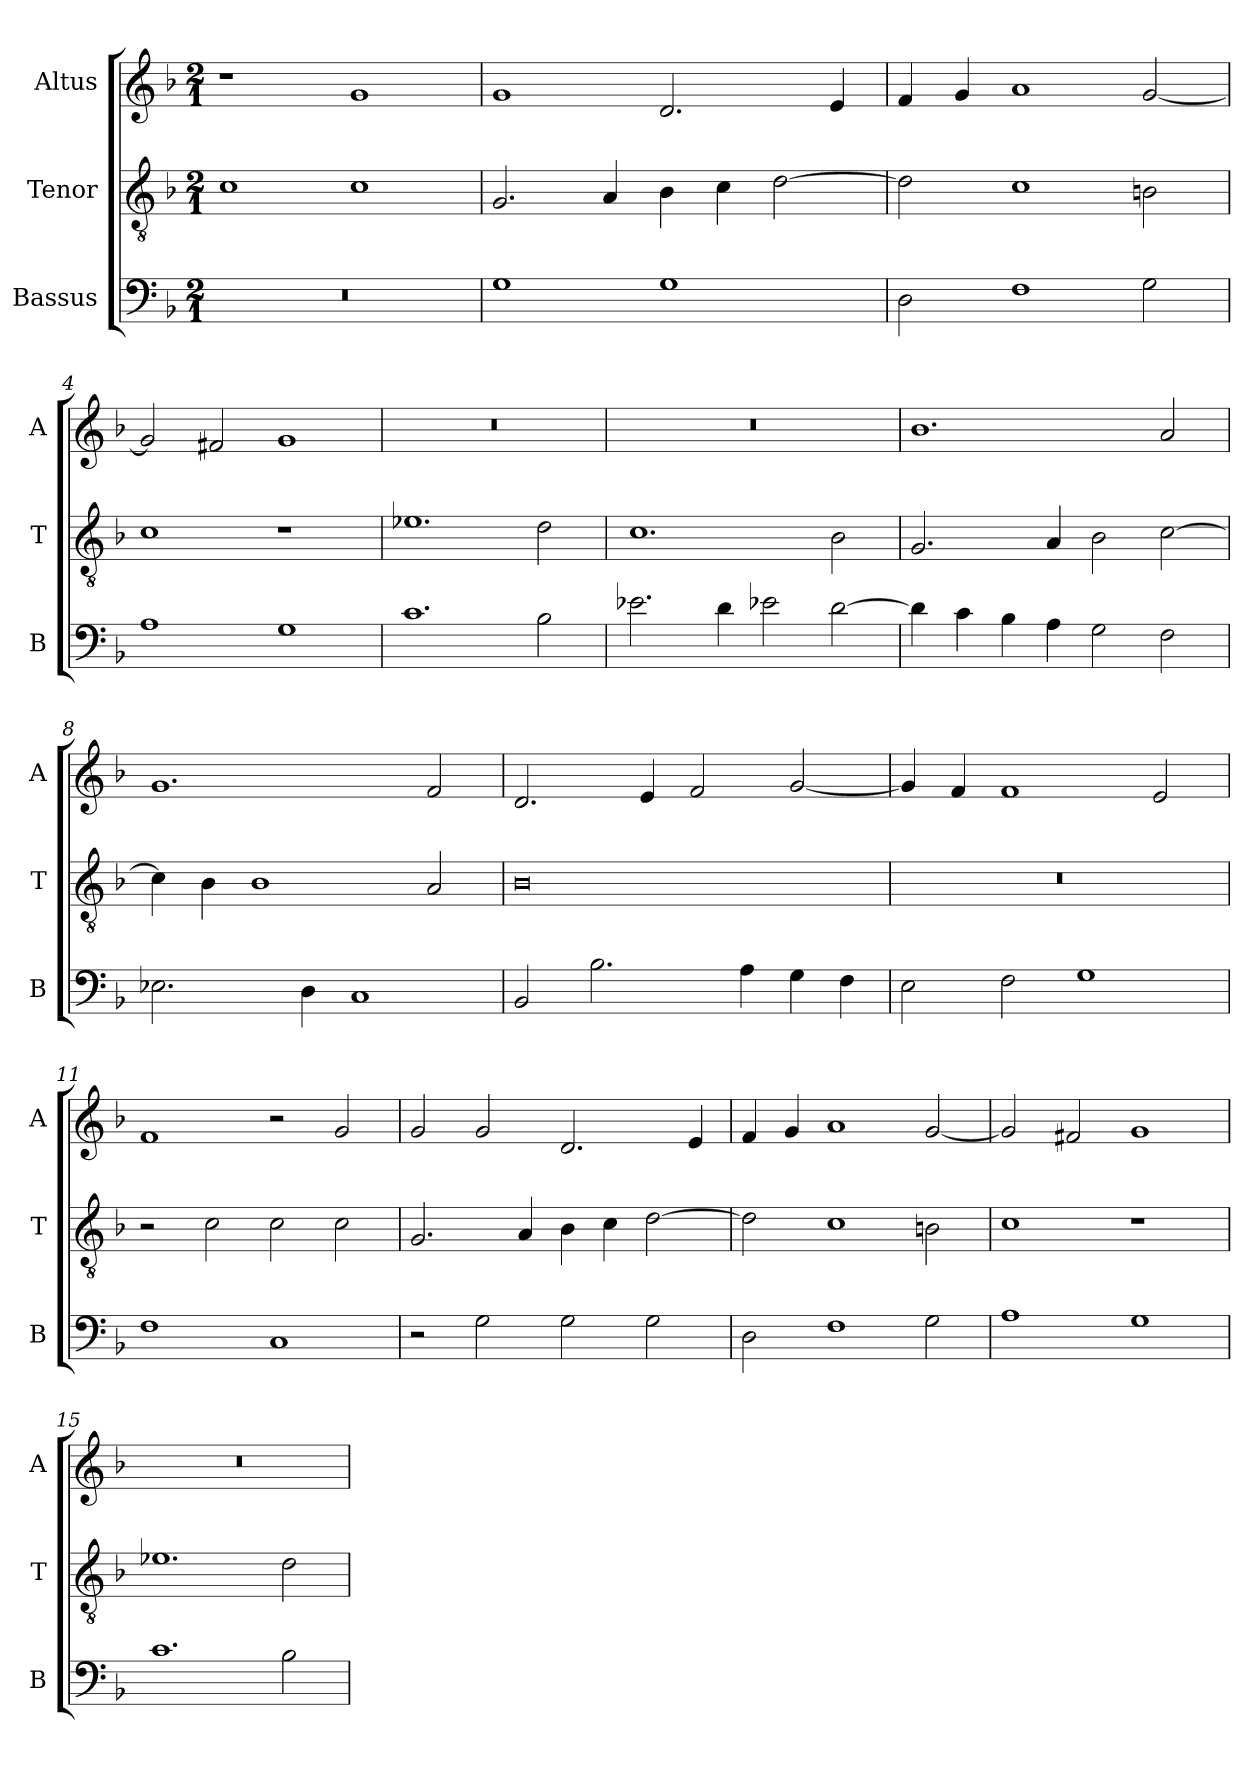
**kern	**kern	**kern
*part3	*part2	*part1
*staff3	*staff2	*staff1
*I"Bassus	*I"Tenor	*I"Altus
*I'B	*I'T	*I'A
*clefF4	*clefGv2	*clefG2
*k[b-]	*k[b-]	*k[b-]
*M2/1	*M2/1	*M2/1
=1	=1	=1
0r	1c	1r
.	1c	1g
=2	=2	=2
1G	2.G/	1g
.	4A/	.
1G	4B-\	2.d/
.	4c\	.
.	[2d\	.
.	.	4e/
=3	=3	=3
2D\	2d\]	4f/
.	.	4g/
1F	1c	1a
2G\	2Bn\	[2g/
=4	=4	=4
1A	1c	2g/]
.	.	2f#X/
1G	1r	1g
=5	=5	=5
1.c	1.e-X	0r
2B-\	2d\	.
=6	=6	=6
2.e-X\	1.c	0r
4d\	.	.
2e-X\	.	.
[2d\	2B-\	.
=7	=7	=7
4d\]	2.G/	1.b-
4c\	.	.
4B-\	.	.
4A\	4A/	.
2G\	2B-\	.
2F\	[2c\	2a/
=8	=8	=8
2.E-X\	4c\]	1.g
.	4B-\	.
.	1B-	.
4D\	.	.
1C	.	.
.	2A/	2f/
=9	=9	=9
2BB-/	0B-	2.d/
2.B-\	.	.
.	.	4e/
.	.	2f/
4A\	.	.
4G\	.	[2g/
4F\	.	.
=10	=10	=10
2E\	0r	4g/]
.	.	4f/
2F\	.	1f
1G	.	.
.	.	2e/
=11	=11	=11
1F	2r	1f
.	2c\	.
1C	2c\	2r
.	2c\	2g/
=12	=12	=12
2r	2.G/	2g/
2G\	.	2g/
.	4A/	.
2G\	4B-\	2.d/
.	4c\	.
2G\	[2d\	.
.	.	4e/
=13	=13	=13
2D\	2d\]	4f/
.	.	4g/
1F	1c	1a
2G\	2Bn\	[2g/
=14	=14	=14
1A	1c	2g/]
.	.	2f#X/
1G	1r	1g
=15	=15	=15
1.c	1.e-X	0r
2B-\	2d\	.
=	=	=
*-	*-	*-
